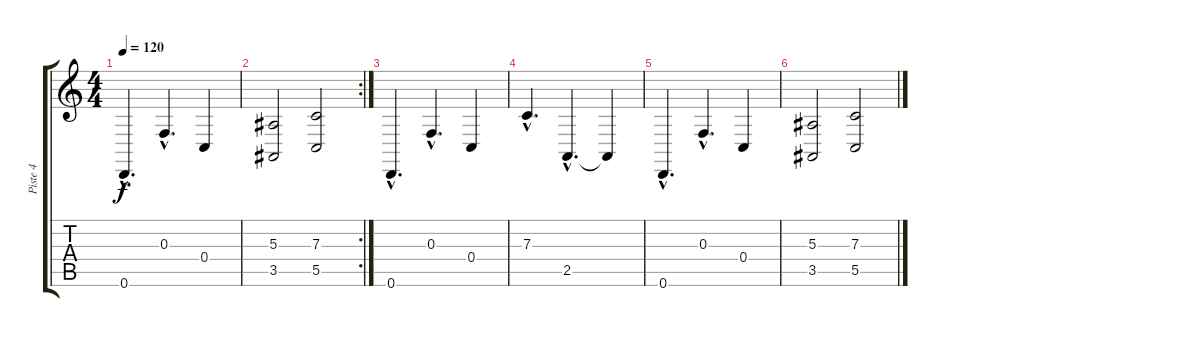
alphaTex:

\track ("Piste 4" "Piste 4") {instrument cello}
\staff {score tabs}
\tuning (D4 A3 F3 C3 G2 D2) {hide}
\ts (4 4)
\tempo 120
\clef g2
\ks c
0.6{hac}.4{d dy f} 0.3{hac}.4{d} 0.4.4 |
\rc 2
(5.3 3.5).2 (7.3 5.5).2 |
0.6{hac}.4{d volume 0} 0.3{hac}.4{d} 0.4.4 |
7.3{hac}.4{d} 2.5{hac}.4{d} 2.5{t}.4 |
0.6{hac}.4{d} 0.3{hac}.4{d} 0.4.4 |
(5.3 3.5).2 (7.3 5.5).2
